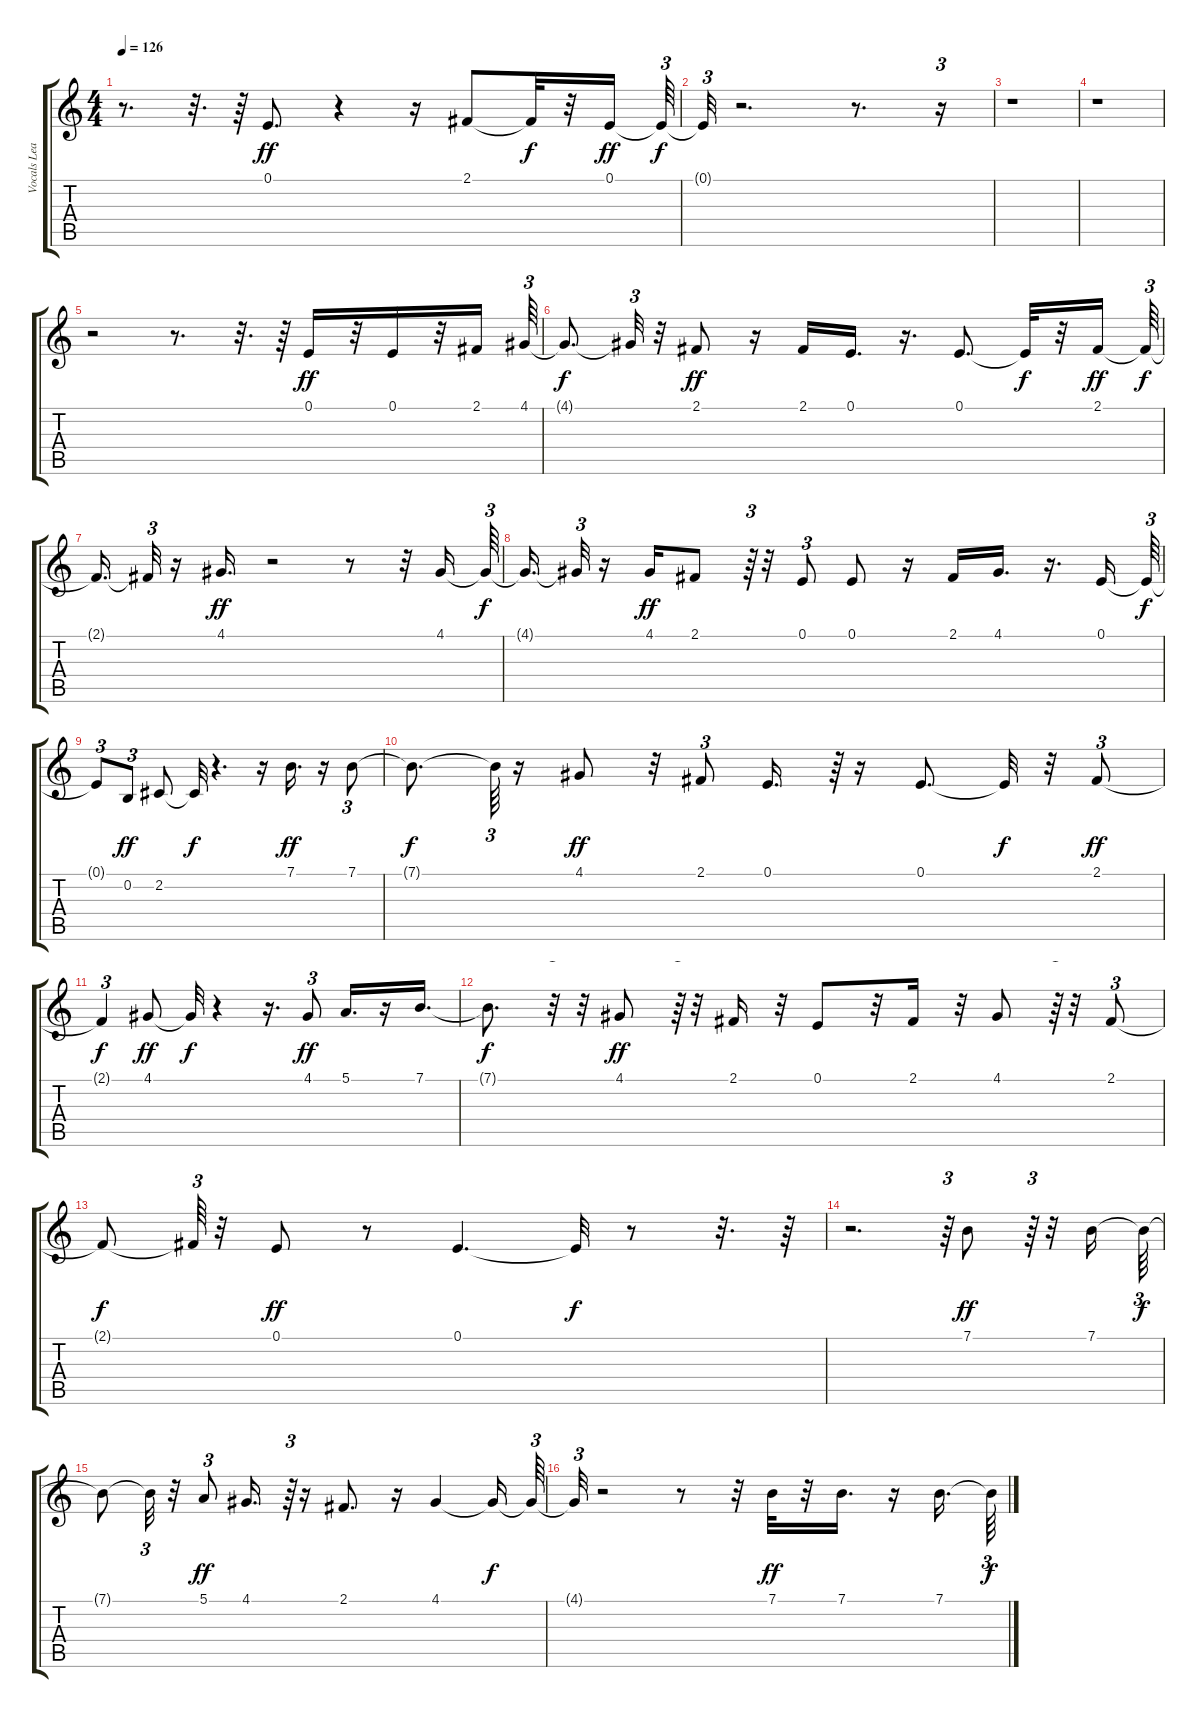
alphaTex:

\track ("Vocals Lead" "Vocals Lea") {instrument lead1square}
\staff {score tabs}
\tuning (E4 B3 G3 D3 A2 E2) {hide}
\ts (4 4)
\tempo 126
\clef g2
\ks c
r.8{d dy ff} r.32{d} r.64 0.1.8{d} r.4 r.16 2.1.8 2.1{t}.32{dy f} r.32 0.1.16{dy ff} 0.1{t}.64{tu (3 2) dy f} |
0.1{t}.32{tu (3 2)} r.2{d} r.8{d} r.16{tu (3 2)} |
r.1 |
r.1 |
r.2 r.8{d} r.32{d} r.64 0.1.16{dy ff} r.32 0.1.16 r.32 2.1.16 4.1.64{tu (3 2)} |
4.1{t}.8{d dy f} 4.1{t}.32{tu (3 2)} r.32 2.1.8{dy ff} r.16 2.1.16 0.1.16{d} r.16{d} 0.1.8{d} 0.1{t}.32{dy f} r.32 2.1.16{dy ff} 2.1{t}.64{tu (3 2) dy f} |
2.1{t}.16{d} 2.1{t}.32{tu (3 2)} r.16 4.1.16{d dy ff} r.2 r.8 r.32 4.1.16 4.1{t}.64{tu (3 2) dy f} |
4.1{t}.16{d} 4.1{t}.32{tu (3 2)} r.16 4.1.16{dy ff} 2.1.8 r.64{tu (3 2)} r.32 0.1.8{tu (3 2)} 0.1.8 r.16 2.1.16 4.1.16{d} r.16{d} 0.1.16 0.1{t}.64{tu (3 2) dy f} |
0.1{t}.8{tu (3 2)} 0.2.8{tu (3 2) dy ff} 2.2.8 2.2{t}.32{dy f} r.4{d} r.16 7.1.16{d dy ff} r.16 7.1.8{tu (3 2)} |
7.1{t}.8{d dy f} 7.1{t}.64{tu (3 2)} r.16 4.1.8{dy ff} r.32 2.1.8{tu (3 2)} 0.1.16{d} r.64{tu (3 2)} r.16 0.1.8{d} 0.1{t}.32{dy f} r.32 2.1.8{tu (3 2) dy ff} |
2.1{t}.4{tu (3 2) dy f} 4.1.8{dy ff} 4.1{t}.32{dy f} r.4 r.16{d} 4.1.8{tu (3 2) dy ff} 5.1.16{d} r.16 7.1.16{d} |
7.1{t}.8{d dy f} r.32{tu (3 2)} r.32 4.1.8{dy ff} r.64{tu (3 2)} r.32 2.1.16 r.32 0.1.8 r.32 2.1.16 r.32 4.1.8 r.64{tu (3 2)} r.32 2.1.8{tu (3 2)} |
2.1{t}.8{dy f} 2.1{t}.64{tu (3 2)} r.32 0.1.8{dy ff} r.8 0.1.4{d} 0.1{t}.32{dy f} r.8 r.32{d} r.64 |
r.2{d} r.64{tu (3 2)} 7.1.8{dy ff} r.64{tu (3 2)} r.32 7.1.16 7.1{t}.64{tu (3 2) dy f} |
7.1{t}.8 7.1{t}.32{tu (3 2)} r.32 5.1.8{tu (3 2) dy ff} 4.1.16{d} r.64{tu (3 2)} r.16 2.1.8{d} r.16 4.1.4 4.1{t}.16{dy f} 4.1{t}.64{tu (3 2)} |
4.1{t}.32{tu (3 2)} r.2 r.8 r.32 7.1.32{dy ff} r.32 7.1.16{d} r.16 7.1.16{d} 7.1{t}.64{tu (3 2) dy f}
